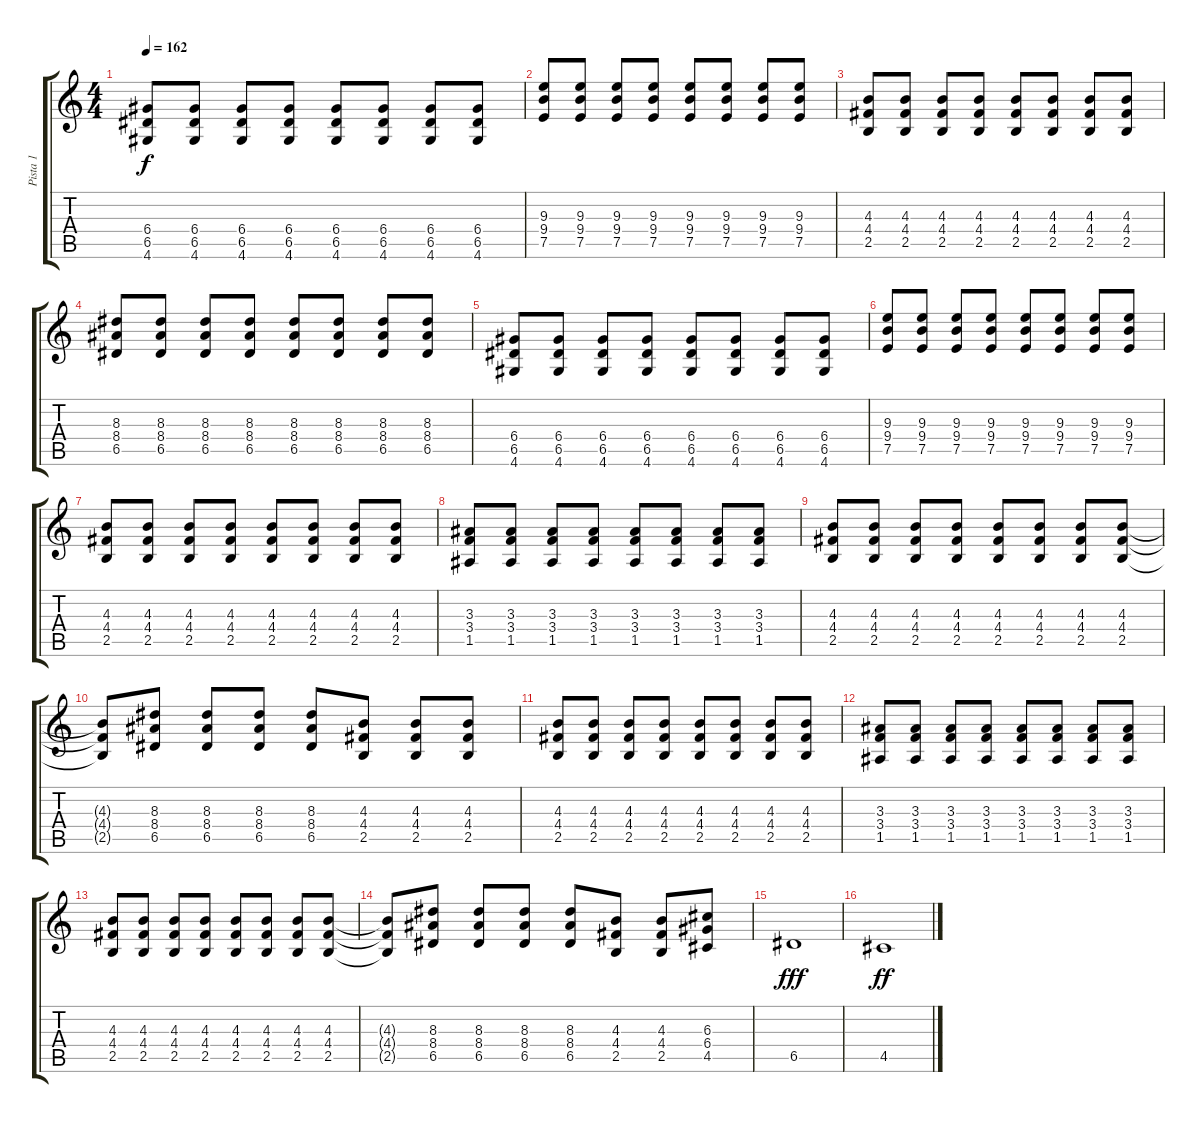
\track ("Pista 1" "Pista 1") {instrument overdrivenguitar}
\staff {score tabs}
\tuning (E4 B3 G3 D3 A2 E2) {hide}
\ts (4 4)
\tempo 162
\clef g2
\ks c
(6.4 6.5 4.6).8{dy f} (6.4 6.5 4.6).8 (6.4 6.5 4.6).8 (6.4 6.5 4.6).8 (6.4 6.5 4.6).8 (6.4 6.5 4.6).8 (6.4 6.5 4.6).8 (6.4 6.5 4.6).8 |
(9.3 9.4 7.5).8 (9.3 9.4 7.5).8 (9.3 9.4 7.5).8 (9.3 9.4 7.5).8 (9.3 9.4 7.5).8 (9.3 9.4 7.5).8 (9.3 9.4 7.5).8 (9.3 9.4 7.5).8 |
(4.3 4.4 2.5).8 (4.3 4.4 2.5).8 (4.3 4.4 2.5).8 (4.3 4.4 2.5).8 (4.3 4.4 2.5).8 (4.3 4.4 2.5).8 (4.3 4.4 2.5).8 (4.3 4.4 2.5).8 |
(8.3 8.4 6.5).8 (8.3 8.4 6.5).8 (8.3 8.4 6.5).8 (8.3 8.4 6.5).8 (8.3 8.4 6.5).8 (8.3 8.4 6.5).8 (8.3 8.4 6.5).8 (8.3 8.4 6.5).8 |
(6.4 6.5 4.6).8 (6.4 6.5 4.6).8 (6.4 6.5 4.6).8 (6.4 6.5 4.6).8 (6.4 6.5 4.6).8 (6.4 6.5 4.6).8 (6.4 6.5 4.6).8 (6.4 6.5 4.6).8 |
(9.3 9.4 7.5).8 (9.3 9.4 7.5).8 (9.3 9.4 7.5).8 (9.3 9.4 7.5).8 (9.3 9.4 7.5).8 (9.3 9.4 7.5).8 (9.3 9.4 7.5).8 (9.3 9.4 7.5).8 |
(4.3 4.4 2.5).8 (4.3 4.4 2.5).8 (4.3 4.4 2.5).8 (4.3 4.4 2.5).8 (4.3 4.4 2.5).8 (4.3 4.4 2.5).8 (4.3 4.4 2.5).8 (4.3 4.4 2.5).8 |
(3.3 3.4 1.5).8 (3.3 3.4 1.5).8 (3.3 3.4 1.5).8 (3.3 3.4 1.5).8 (3.3 3.4 1.5).8 (3.3 3.4 1.5).8 (3.3 3.4 1.5).8 (3.3 3.4 1.5).8 |
(4.3 4.4 2.5).8 (4.3 4.4 2.5).8 (4.3 4.4 2.5).8 (4.3 4.4 2.5).8 (4.3 4.4 2.5).8 (4.3 4.4 2.5).8 (4.3 4.4 2.5).8 (4.3 4.4 2.5).8 |
(4.3{t} 4.4{t} 2.5{t}).8 (8.3 8.4 6.5).8 (8.3 8.4 6.5).8 (8.3 8.4 6.5).8 (8.3 8.4 6.5).8 (4.3 4.4 2.5).8 (4.3 4.4 2.5).8 (4.3 4.4 2.5).8 |
(4.3 4.4 2.5).8 (4.3 4.4 2.5).8 (4.3 4.4 2.5).8 (4.3 4.4 2.5).8 (4.3 4.4 2.5).8 (4.3 4.4 2.5).8 (4.3 4.4 2.5).8 (4.3 4.4 2.5).8 |
(3.3 3.4 1.5).8 (3.3 3.4 1.5).8 (3.3 3.4 1.5).8 (3.3 3.4 1.5).8 (3.3 3.4 1.5).8 (3.3 3.4 1.5).8 (3.3 3.4 1.5).8 (3.3 3.4 1.5).8 |
(4.3 4.4 2.5).8 (4.3 4.4 2.5).8 (4.3 4.4 2.5).8 (4.3 4.4 2.5).8 (4.3 4.4 2.5).8 (4.3 4.4 2.5).8 (4.3 4.4 2.5).8 (4.3 4.4 2.5).8 |
(4.3{t} 4.4{t} 2.5{t}).8 (8.3 8.4 6.5).8 (8.3 8.4 6.5).8 (8.3 8.4 6.5).8 (8.3 8.4 6.5).8 (4.3 4.4 2.5).8 (4.3 4.4 2.5).8 (6.3 6.4 4.5).8 |
6.5.1{dy fff} |
4.5.1{dy ff}
